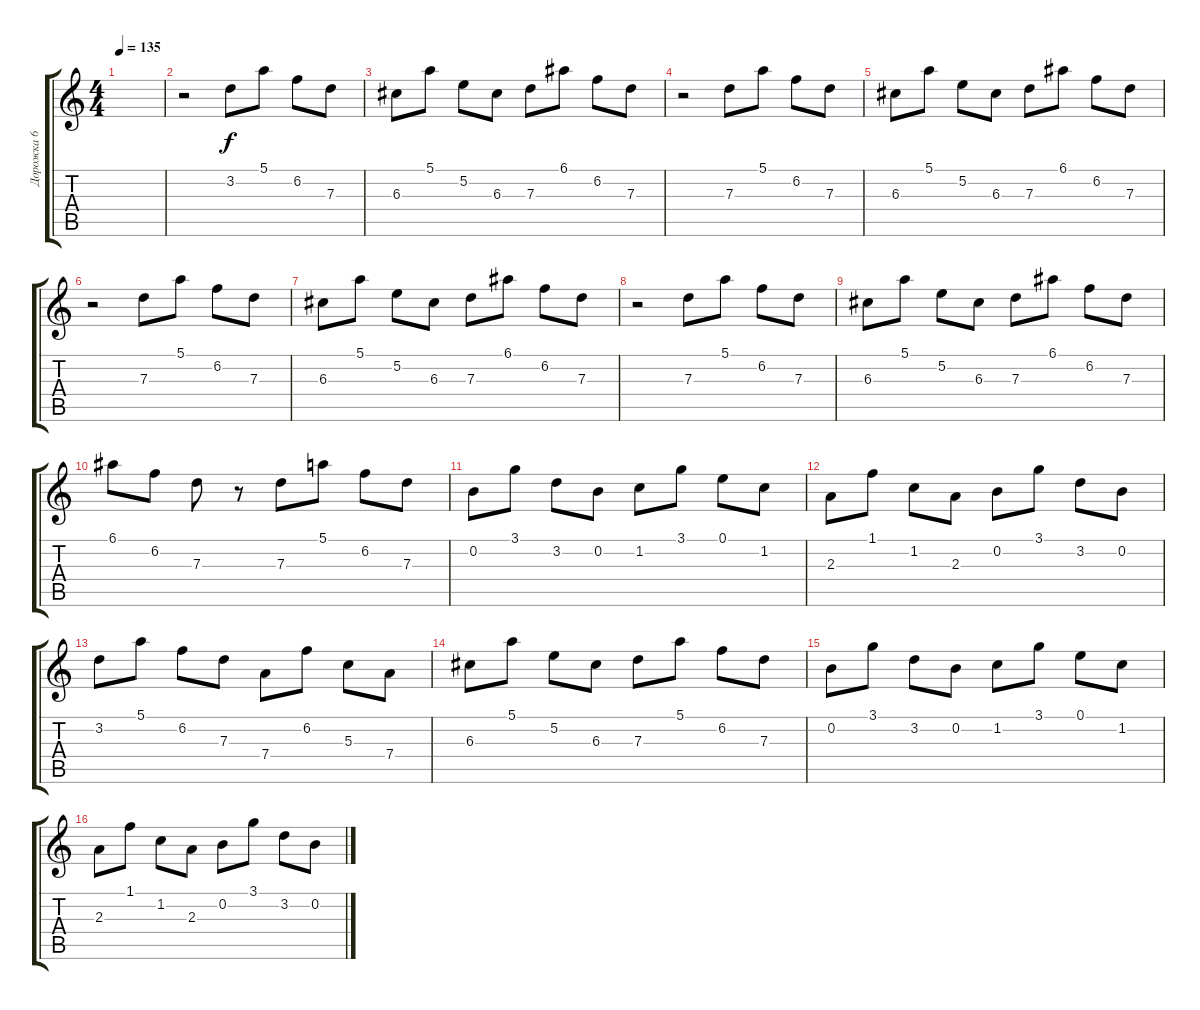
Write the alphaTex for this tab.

\track ("Дорожка 6" "Дорожка 6") {instrument overdrivenguitar}
\staff {score tabs}
\tuning (E4 B3 G3 D3 A2 E2) {hide}
\ts (4 4)
\tempo 135
\clef g2
\ks c
|
r.2 3.2.8 5.1.8 6.2.8 7.3.8 |
6.3.8 5.1.8 5.2.8 6.3.8 7.3.8 6.1.8 6.2.8 7.3.8 |
r.2 7.3.8 5.1.8 6.2.8 7.3.8 |
6.3.8 5.1.8 5.2.8 6.3.8 7.3.8 6.1.8 6.2.8 7.3.8 |
r.2 7.3.8 5.1.8 6.2.8 7.3.8 |
6.3.8 5.1.8 5.2.8 6.3.8 7.3.8 6.1.8 6.2.8 7.3.8 |
r.2 7.3.8 5.1.8 6.2.8 7.3.8 |
6.3.8 5.1.8 5.2.8 6.3.8 7.3.8 6.1.8 6.2.8 7.3.8 |
6.1.8 6.2.8 7.3.8 r.8 7.3.8 5.1.8 6.2.8 7.3.8 |
0.2.8 3.1.8 3.2.8 0.2.8 1.2.8 3.1.8 0.1.8 1.2.8 |
2.3.8 1.1.8 1.2.8 2.3.8 0.2.8 3.1.8 3.2.8 0.2.8 |
3.2.8 5.1.8 6.2.8 7.3.8 7.4.8 6.2.8 5.3.8 7.4.8 |
6.3.8 5.1.8 5.2.8 6.3.8 7.3.8 5.1.8 6.2.8 7.3.8 |
0.2.8 3.1.8 3.2.8 0.2.8 1.2.8 3.1.8 0.1.8 1.2.8 |
2.3.8 1.1.8 1.2.8 2.3.8 0.2.8 3.1.8 3.2.8 0.2.8
